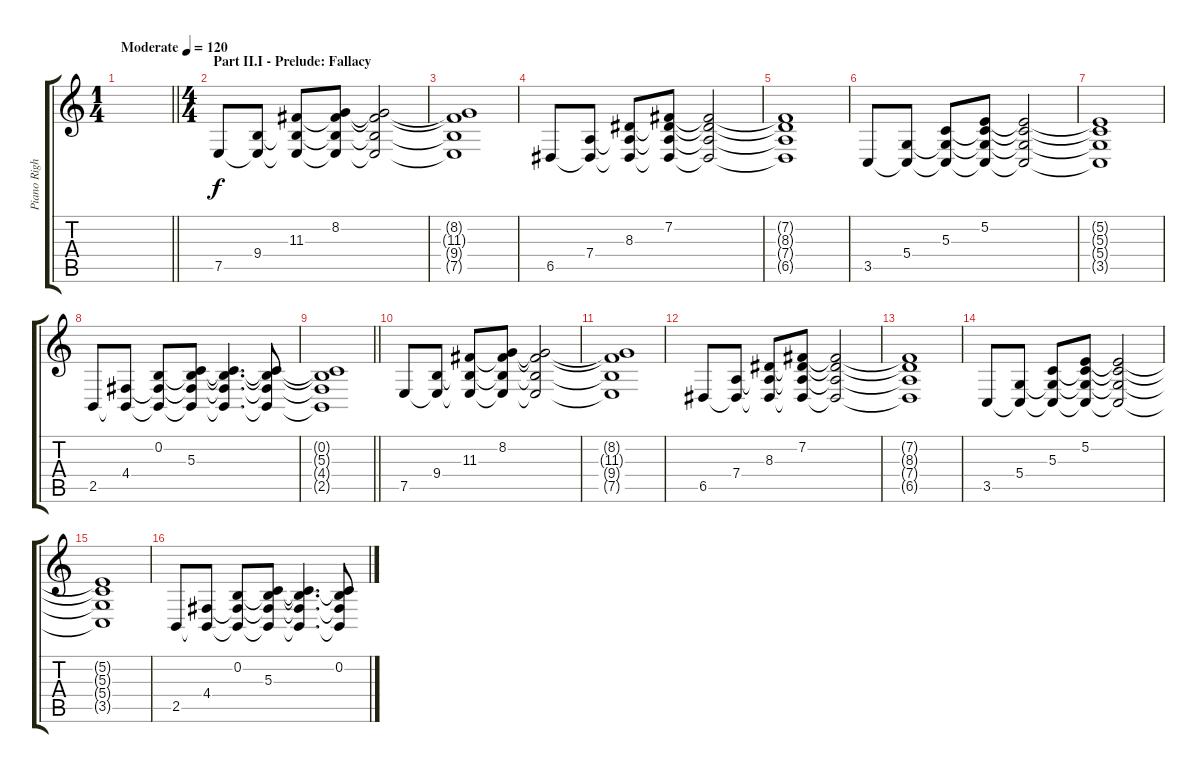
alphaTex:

\track ("Piano Right Standard" "Piano Righ") {instrument acousticgrandpiano}
\staff {score tabs}
\tuning (E4 B3 G3 D3 A2 E2) {hide}
\ts (1 4)
\tempo (120 "Moderate")
\clef g2
\barLineRight lightlight
\ks c
|
\ts (4 4)
\section ("" "Part II.I - Prelude: Fallacy")
7.5.8 (9.4 7.5{t}).8 (11.3 9.4{t} 7.5{t}).8 (8.2 11.3{t} 9.4{t} 7.5{t}).8 (8.2{t} 11.3{t} 9.4{t} 7.5{t}).2 |
(8.2{t} 11.3{t} 9.4{t} 7.5{t}).1 |
6.5.8 (7.4 6.5{t}).8 (8.3 7.4{t} 6.5{t}).8 (7.2 8.3{t} 7.4{t} 6.5{t}).8 (7.2{t} 8.3{t} 7.4{t} 6.5{t}).2 |
(7.2{t} 8.3{t} 7.4{t} 6.5{t}).1 |
3.5.8 (5.4 3.5{t}).8 (5.3 5.4{t} 3.5{t}).8 (5.2 5.3{t} 5.4{t} 3.5{t}).8 (5.2{t} 5.3{t} 5.4{t} 3.5{t}).2 |
(5.2{t} 5.3{t} 5.4{t} 3.5{t}).1 |
2.5.8 (4.4 2.5{t}).8 (0.2 4.4{t} 2.5{t}).8 (0.2{t} 5.3 4.4{t} 2.5{t}).8 (0.2{t} 5.3{t} 4.4{t} 2.5{t}).4{d} (0.2{t} 5.3{t} 4.4{t} 2.5{t}).8 |
\barLineRight lightlight
(0.2{t} 5.3{t} 4.4{t} 2.5{t}).1 |
7.5.8 (9.4 7.5{t}).8 (11.3 9.4{t} 7.5{t}).8 (8.2 11.3{t} 9.4{t} 7.5{t}).8 (8.2{t} 11.3{t} 9.4{t} 7.5{t}).2 |
(8.2{t} 11.3{t} 9.4{t} 7.5{t}).1 |
6.5.8 (7.4 6.5{t}).8 (8.3 7.4{t} 6.5{t}).8 (7.2 8.3{t} 7.4{t} 6.5{t}).8 (7.2{t} 8.3{t} 7.4{t} 6.5{t}).2 |
(7.2{t} 8.3{t} 7.4{t} 6.5{t}).1 |
3.5.8 (5.4 3.5{t}).8 (5.3 5.4{t} 3.5{t}).8 (5.2 5.3{t} 5.4{t} 3.5{t}).8 (5.2{t} 5.3{t} 5.4{t} 3.5{t}).2 |
(5.2{t} 5.3{t} 5.4{t} 3.5{t}).1 |
2.5.8 (4.4 2.5{t}).8 (0.2 4.4{t} 2.5{t}).8 (0.2{t} 5.3 4.4{t} 2.5{t}).8 (0.2{t} 5.3{t} 4.4{t} 2.5{t}).4{d} (0.2 5.3{t} 4.4{t} 2.5{t}).8
